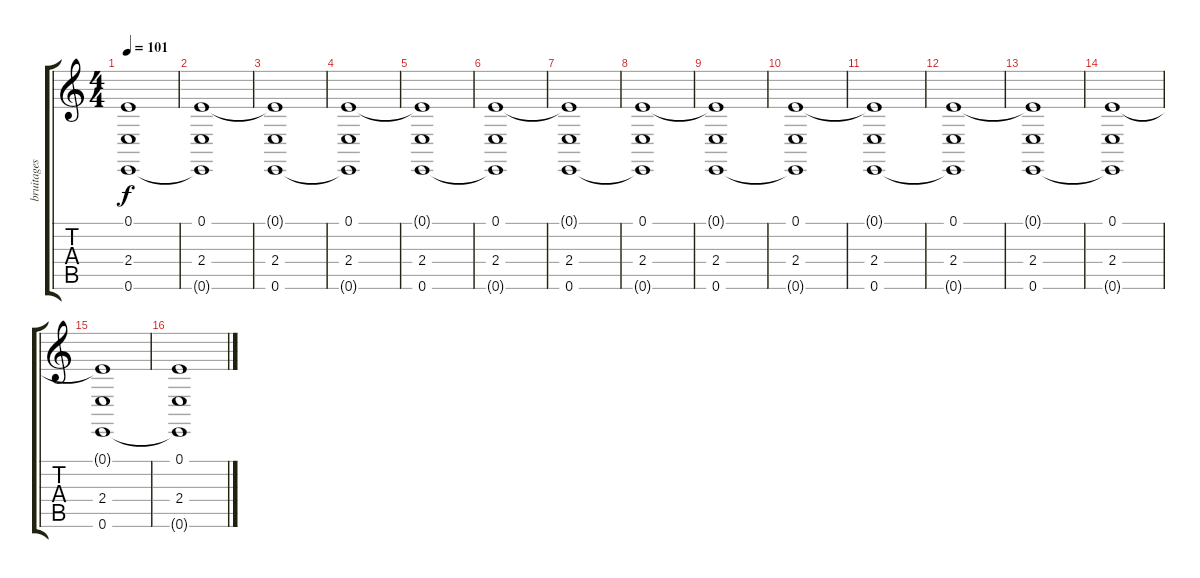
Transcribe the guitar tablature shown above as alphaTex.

\track ("bruitages vent" "bruitages ") {instrument seashore}
\staff {score tabs}
\tuning (E4 B3 G3 D3 A2 E2) {hide}
\ts (4 4)
\tempo 101
\clef g2
\ks c
(0.1{t} 2.4 0.6).1{dy f} |
(0.1 2.4 0.6{t}).1 |
(0.1{t} 2.4 0.6).1 |
(0.1 2.4 0.6{t}).1 |
(0.1{t} 2.4 0.6).1 |
(0.1 2.4 0.6{t}).1 |
(0.1{t} 2.4 0.6).1 |
(0.1 2.4 0.6{t}).1 |
(0.1{t} 2.4 0.6).1 |
(0.1 2.4 0.6{t}).1 |
(0.1{t} 2.4 0.6).1 |
(0.1 2.4 0.6{t}).1 |
(0.1{t} 2.4 0.6).1 |
(0.1 2.4 0.6{t}).1 |
(0.1{t} 2.4 0.6).1 |
(0.1 2.4 0.6{t}).1
